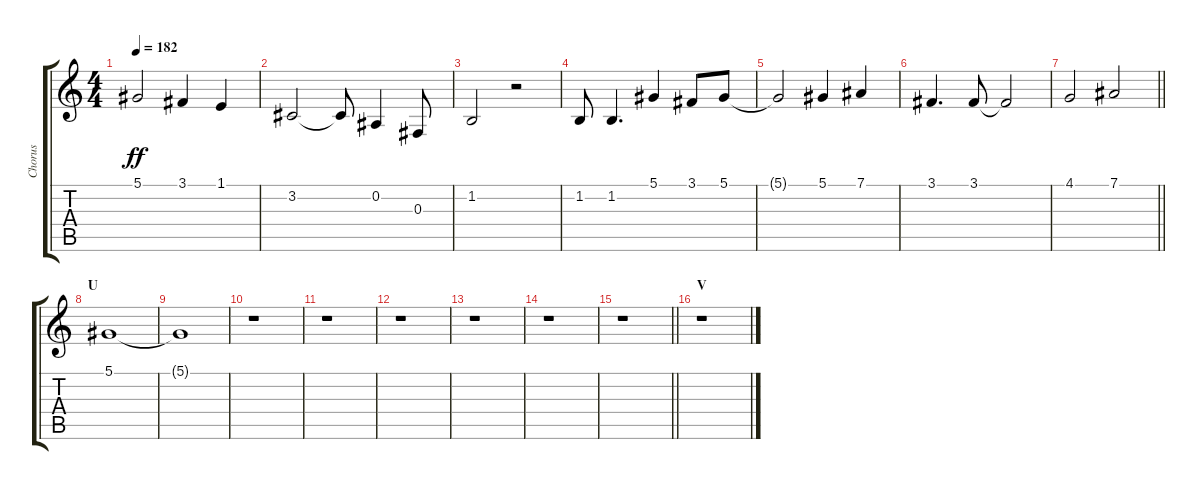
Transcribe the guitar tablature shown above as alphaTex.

\track ("Chorus" "Chorus") {instrument voiceoohs}
\staff {score tabs}
\tuning (Eb4 Bb3 Gb3 Db3 Ab2 Eb2) {hide}
\ts (4 4)
\tempo 182
\clef g2
\ks c
5.1{t}.2{dy ff} 3.1.4 1.1.4 |
3.2.2 3.2{t}.8 0.2.4 0.3.8 |
1.2.2 r.2 |
1.2.8 1.2.4{d} 5.1.4 3.1.8 5.1.8 |
5.1{t}.2 5.1.4 7.1.4 |
3.1.4{d} 3.1.8 3.1{t}.2 |
\barLineRight lightlight
4.1.2 7.1.2 |
\section ("" "U")
5.1.1 |
5.1{t}.1 |
r.1 |
r.1 |
r.1 |
r.1 |
r.1 |
\barLineRight lightlight
r.1 |
\section ("" "V")
r.1
